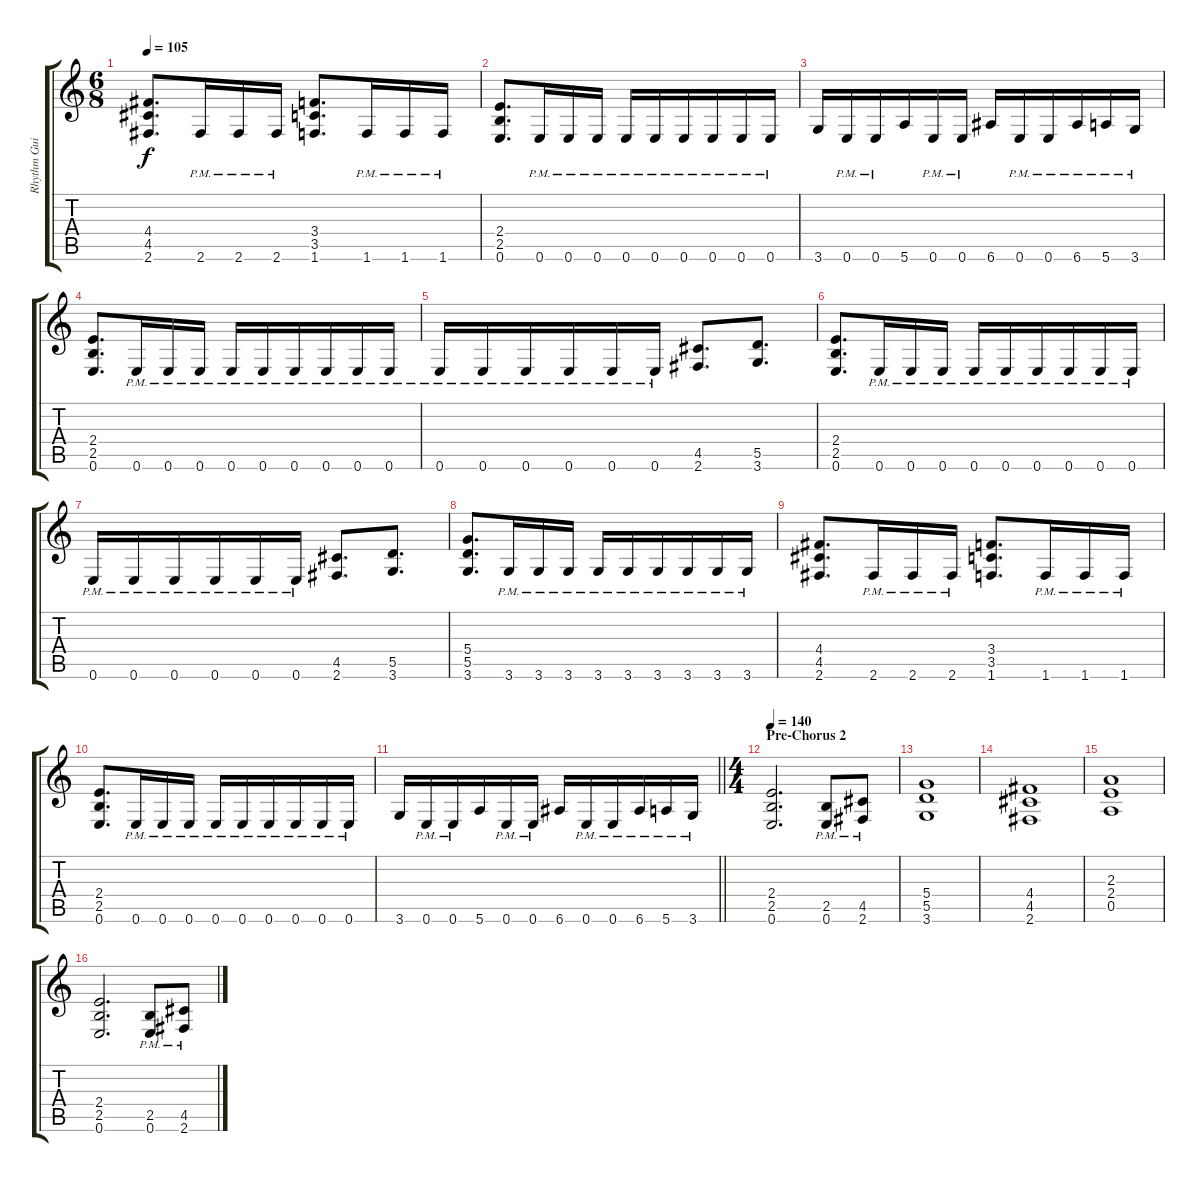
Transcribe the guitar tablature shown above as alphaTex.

\track ("Rhythm Guitar" "Rhythm Gui") {instrument distortionguitar}
\staff {score tabs}
\tuning (E4 B3 G3 D3 A2 E2) {hide}
\ts (6 8)
\tempo 105
\clef g2
\ks c
(4.4 4.5 2.6).8{d dy f} 2.6{pm}.16 2.6{pm}.16 2.6{pm}.16 (3.4 3.5 1.6).8{d} 1.6{pm}.16 1.6{pm}.16 1.6{pm}.16 |
(2.4 2.5 0.6).8{d} 0.6{pm}.16 0.6{pm}.16 0.6{pm}.16 0.6{pm}.16 0.6{pm}.16 0.6{pm}.16 0.6{pm}.16 0.6{pm}.16 0.6{pm}.16 |
3.6.16 0.6{pm}.16 0.6{pm}.16 5.6.16 0.6{pm}.16 0.6{pm}.16 6.6.16 0.6{pm}.16 0.6{pm}.16 6.6{pm}.16 5.6{pm}.16 3.6{pm}.16 |
(2.4 2.5 0.6).8{d} 0.6{pm}.16 0.6{pm}.16 0.6{pm}.16 0.6{pm}.16 0.6{pm}.16 0.6{pm}.16 0.6{pm}.16 0.6{pm}.16 0.6{pm}.16 |
0.6{pm}.16 0.6{pm}.16 0.6{pm}.16 0.6{pm}.16 0.6{pm}.16 0.6{pm}.16 (4.5 2.6).8{d} (5.5 3.6).8{d} |
(2.4 2.5 0.6).8{d} 0.6{pm}.16 0.6{pm}.16 0.6{pm}.16 0.6{pm}.16 0.6{pm}.16 0.6{pm}.16 0.6{pm}.16 0.6{pm}.16 0.6{pm}.16 |
0.6{pm}.16 0.6{pm}.16 0.6{pm}.16 0.6{pm}.16 0.6{pm}.16 0.6{pm}.16 (4.5 2.6).8{d} (5.5 3.6).8{d} |
(5.4 5.5 3.6).8{d} 3.6{pm}.16 3.6{pm}.16 3.6{pm}.16 3.6{pm}.16 3.6{pm}.16 3.6{pm}.16 3.6{pm}.16 3.6{pm}.16 3.6{pm}.16 |
(4.4 4.5 2.6).8{d} 2.6{pm}.16 2.6{pm}.16 2.6{pm}.16 (3.4 3.5 1.6).8{d} 1.6{pm}.16 1.6{pm}.16 1.6{pm}.16 |
(2.4 2.5 0.6).8{d} 0.6{pm}.16 0.6{pm}.16 0.6{pm}.16 0.6{pm}.16 0.6{pm}.16 0.6{pm}.16 0.6{pm}.16 0.6{pm}.16 0.6{pm}.16 |
\barLineRight lightlight
3.6.16 0.6{pm}.16 0.6{pm}.16 5.6.16 0.6{pm}.16 0.6{pm}.16 6.6.16 0.6{pm}.16 0.6{pm}.16 6.6{pm}.16 5.6{pm}.16 3.6{pm}.16 |
\ts (4 4)
\section ("" "Pre-Chorus 2")
\tempo 140
(2.4 2.5 0.6).2{d} (2.5{pm} 0.6{pm}).8 (4.5{pm} 2.6{pm}).8 |
(5.4 5.5 3.6).1 |
(4.4 4.5 2.6).1 |
(2.3 2.4 0.5).1 |
(2.4 2.5 0.6).2{d} (2.5{pm} 0.6{pm}).8 (4.5{pm} 2.6{pm}).8
